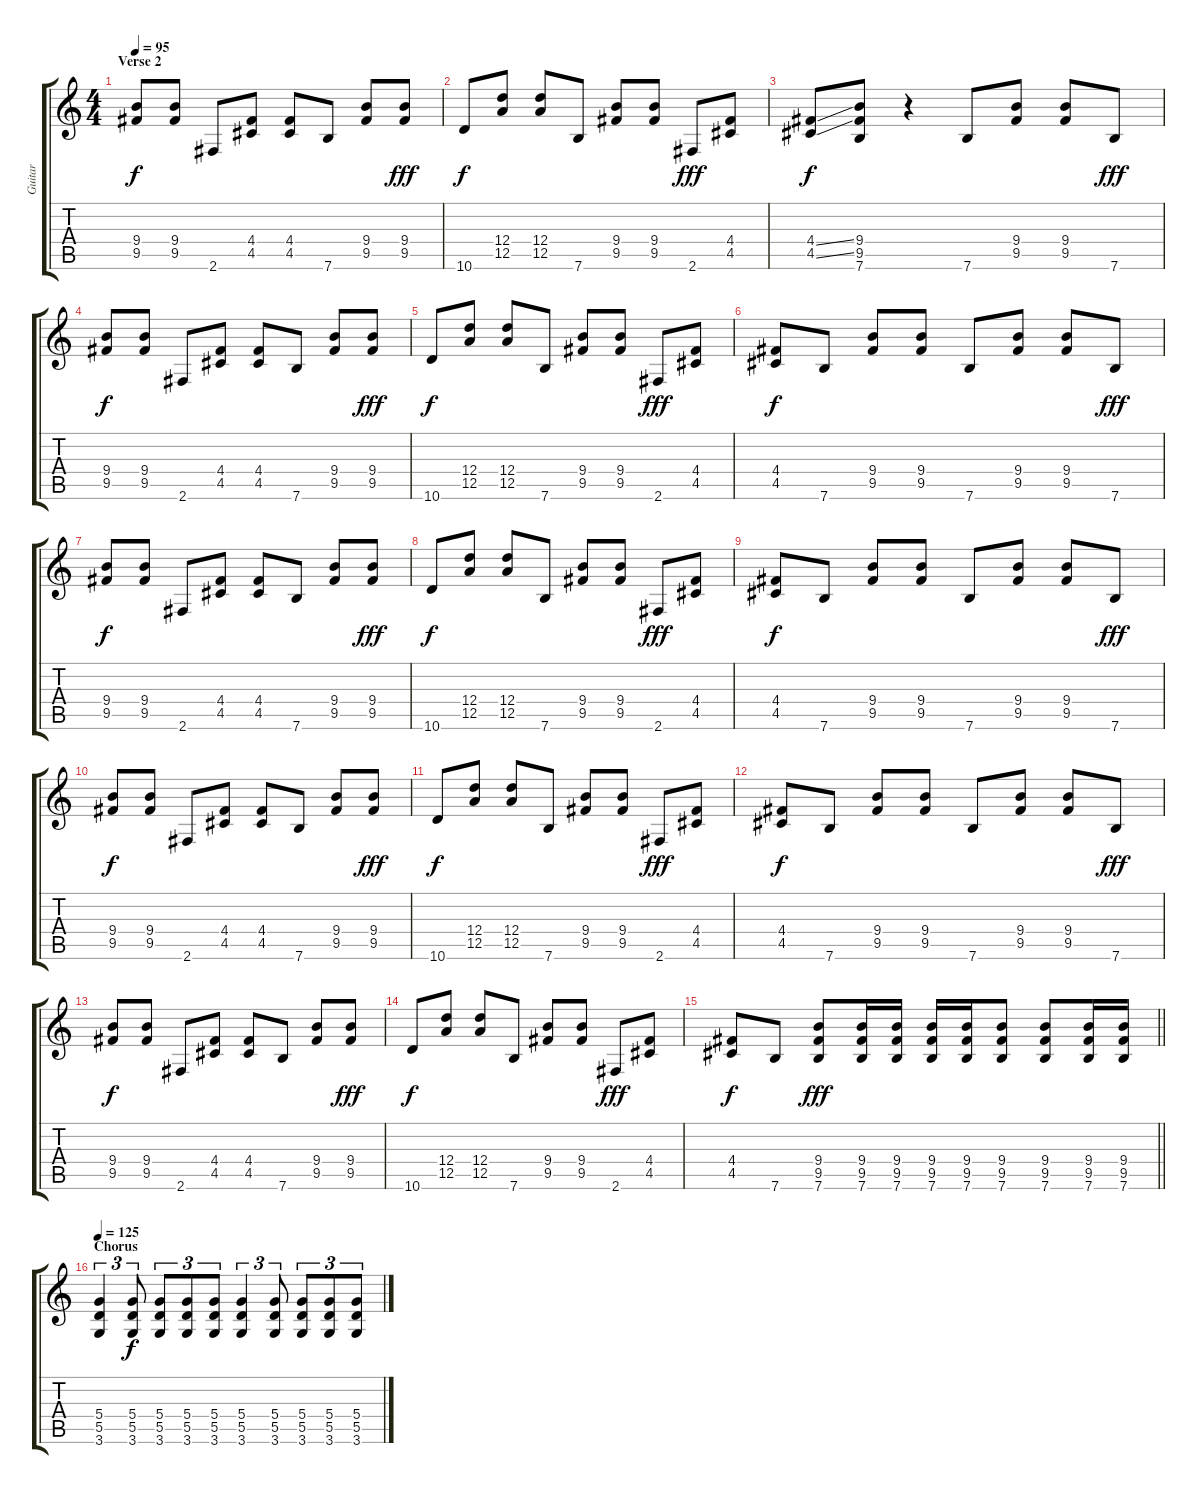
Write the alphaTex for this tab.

\track ("Guitar" "Guitar") {instrument distortionguitar}
\staff {score tabs}
\tuning (E4 B3 G3 D3 A2 E2) {hide}
\ts (4 4)
\section ("" "Verse 2")
\tempo 95
\clef g2
\ks c
(9.4 9.5).8{dy f} (9.4 9.5).8 2.6.8 (4.4 4.5).8 (4.4 4.5).8 7.6.8 (9.4 9.5).8 (9.4 9.5).8{dy fff} |
10.6.8{dy f} (12.4 12.5).8 (12.4 12.5).8 7.6.8 (9.4 9.5).8 (9.4 9.5).8 2.6.8{dy fff} (4.4 4.5).8 |
(4.4{ss} 4.5{ss}).8{dy f} (9.4 9.5 7.6).8 r.4 7.6.8 (9.4 9.5).8 (9.4 9.5).8 7.6.8{dy fff} |
(9.4 9.5).8{dy f} (9.4 9.5).8 2.6.8 (4.4 4.5).8 (4.4 4.5).8 7.6.8 (9.4 9.5).8 (9.4 9.5).8{dy fff} |
10.6.8{dy f} (12.4 12.5).8 (12.4 12.5).8 7.6.8 (9.4 9.5).8 (9.4 9.5).8 2.6.8{dy fff} (4.4 4.5).8 |
(4.4 4.5).8{dy f} 7.6.8 (9.4 9.5).8 (9.4 9.5).8 7.6.8 (9.4 9.5).8 (9.4 9.5).8 7.6.8{dy fff} |
(9.4 9.5).8{dy f} (9.4 9.5).8 2.6.8 (4.4 4.5).8 (4.4 4.5).8 7.6.8 (9.4 9.5).8 (9.4 9.5).8{dy fff} |
10.6.8{dy f} (12.4 12.5).8 (12.4 12.5).8 7.6.8 (9.4 9.5).8 (9.4 9.5).8 2.6.8{dy fff} (4.4 4.5).8 |
(4.4 4.5).8{dy f} 7.6.8 (9.4 9.5).8 (9.4 9.5).8 7.6.8 (9.4 9.5).8 (9.4 9.5).8 7.6.8{dy fff} |
(9.4 9.5).8{dy f} (9.4 9.5).8 2.6.8 (4.4 4.5).8 (4.4 4.5).8 7.6.8 (9.4 9.5).8 (9.4 9.5).8{dy fff} |
10.6.8{dy f} (12.4 12.5).8 (12.4 12.5).8 7.6.8 (9.4 9.5).8 (9.4 9.5).8 2.6.8{dy fff} (4.4 4.5).8 |
(4.4 4.5).8{dy f} 7.6.8 (9.4 9.5).8 (9.4 9.5).8 7.6.8 (9.4 9.5).8 (9.4 9.5).8 7.6.8{dy fff} |
(9.4 9.5).8{dy f} (9.4 9.5).8 2.6.8 (4.4 4.5).8 (4.4 4.5).8 7.6.8 (9.4 9.5).8 (9.4 9.5).8{dy fff} |
10.6.8{dy f} (12.4 12.5).8 (12.4 12.5).8 7.6.8 (9.4 9.5).8 (9.4 9.5).8 2.6.8{dy fff} (4.4 4.5).8 |
\barLineRight lightlight
(4.4 4.5).8{dy f} 7.6.8 (9.4 9.5 7.6).8{dy fff} (9.4 9.5 7.6).16 (9.4 9.5 7.6).16 (9.4 9.5 7.6).16 (9.4 9.5 7.6).16 (9.4 9.5 7.6).8 (9.4 9.5 7.6).8 (9.4 9.5 7.6).16 (9.4 9.5 7.6).16 |
\section ("" "Chorus")
\tempo 125
(5.4 5.5 3.6).4{tu (3 2)} (5.4 5.5 3.6).8{tu (3 2) dy f} (5.4 5.5 3.6).8{tu (3 2)} (5.4 5.5 3.6).8{tu (3 2)} (5.4 5.5 3.6).8{tu (3 2)} (5.4 5.5 3.6).4{tu (3 2)} (5.4 5.5 3.6).8{tu (3 2)} (5.4 5.5 3.6).8{tu (3 2)} (5.4 5.5 3.6).8{tu (3 2)} (5.4 5.5 3.6).8{tu (3 2)}
